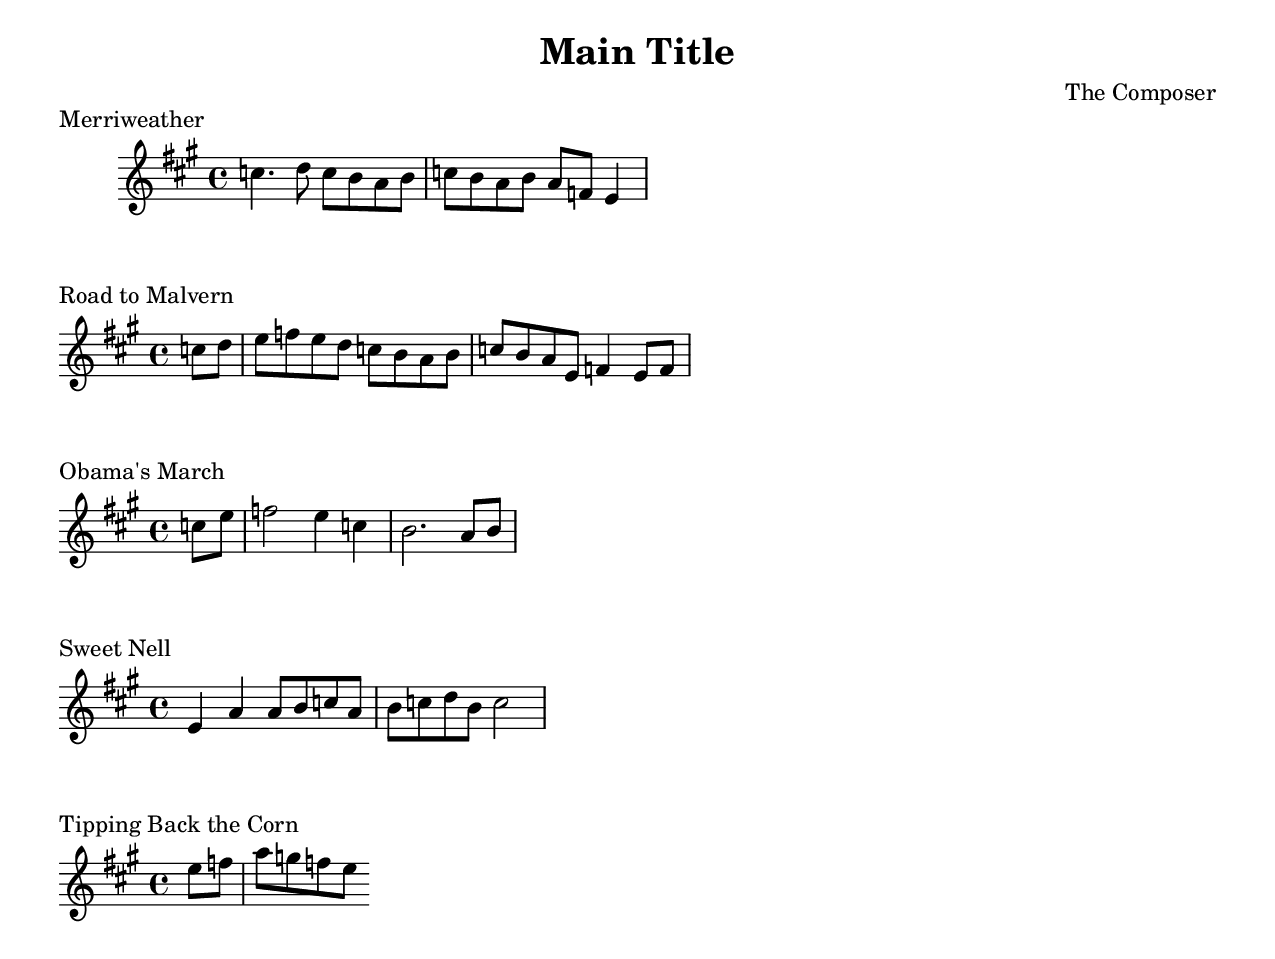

#(set-default-paper-size "letter")

\version "2.10.33"
\header{ title = "Main Title" composer="The Composer" }
\include "english.ly"
\layout { indent = 0.0\cm }

\markup { Merriweather }
\score {
  \relative c'' {
    \clef treble
    \time 4/4
    \key a \major
    c4. d8 c b a b | c b a b a f e4 |   
  }
  \layout { indent = 1\cm }
  \midi {}
}

\markup { Road to Malvern }

\score {
  \relative c'' {
    \clef treble
    \time 4/4
    \key a \major
    \partial 4
  c8 d | e f e d c b a b | c b a e f4 e8 f|
  } 
}

\markup { Obama's March }
\score {
  \relative c'' {
    \clef treble
    \time 4/4
    \key a \major
    \partial 4
    c e | f2 e4 c | b2. a8 b |    
  } 
}

\markup { Sweet Nell }
\score {
  \relative c' {
    \clef treble
    \time 4/4
    \key a \major
    e4 a a8 b c a | b c d b c2 |
  } 
}

\markup { Tipping Back the Corn }
\score {
  \relative c'' {
    \clef treble
    \time 4/4
    \key a \major
    \partial 4
    e8 f | a g f e 
  } 
}